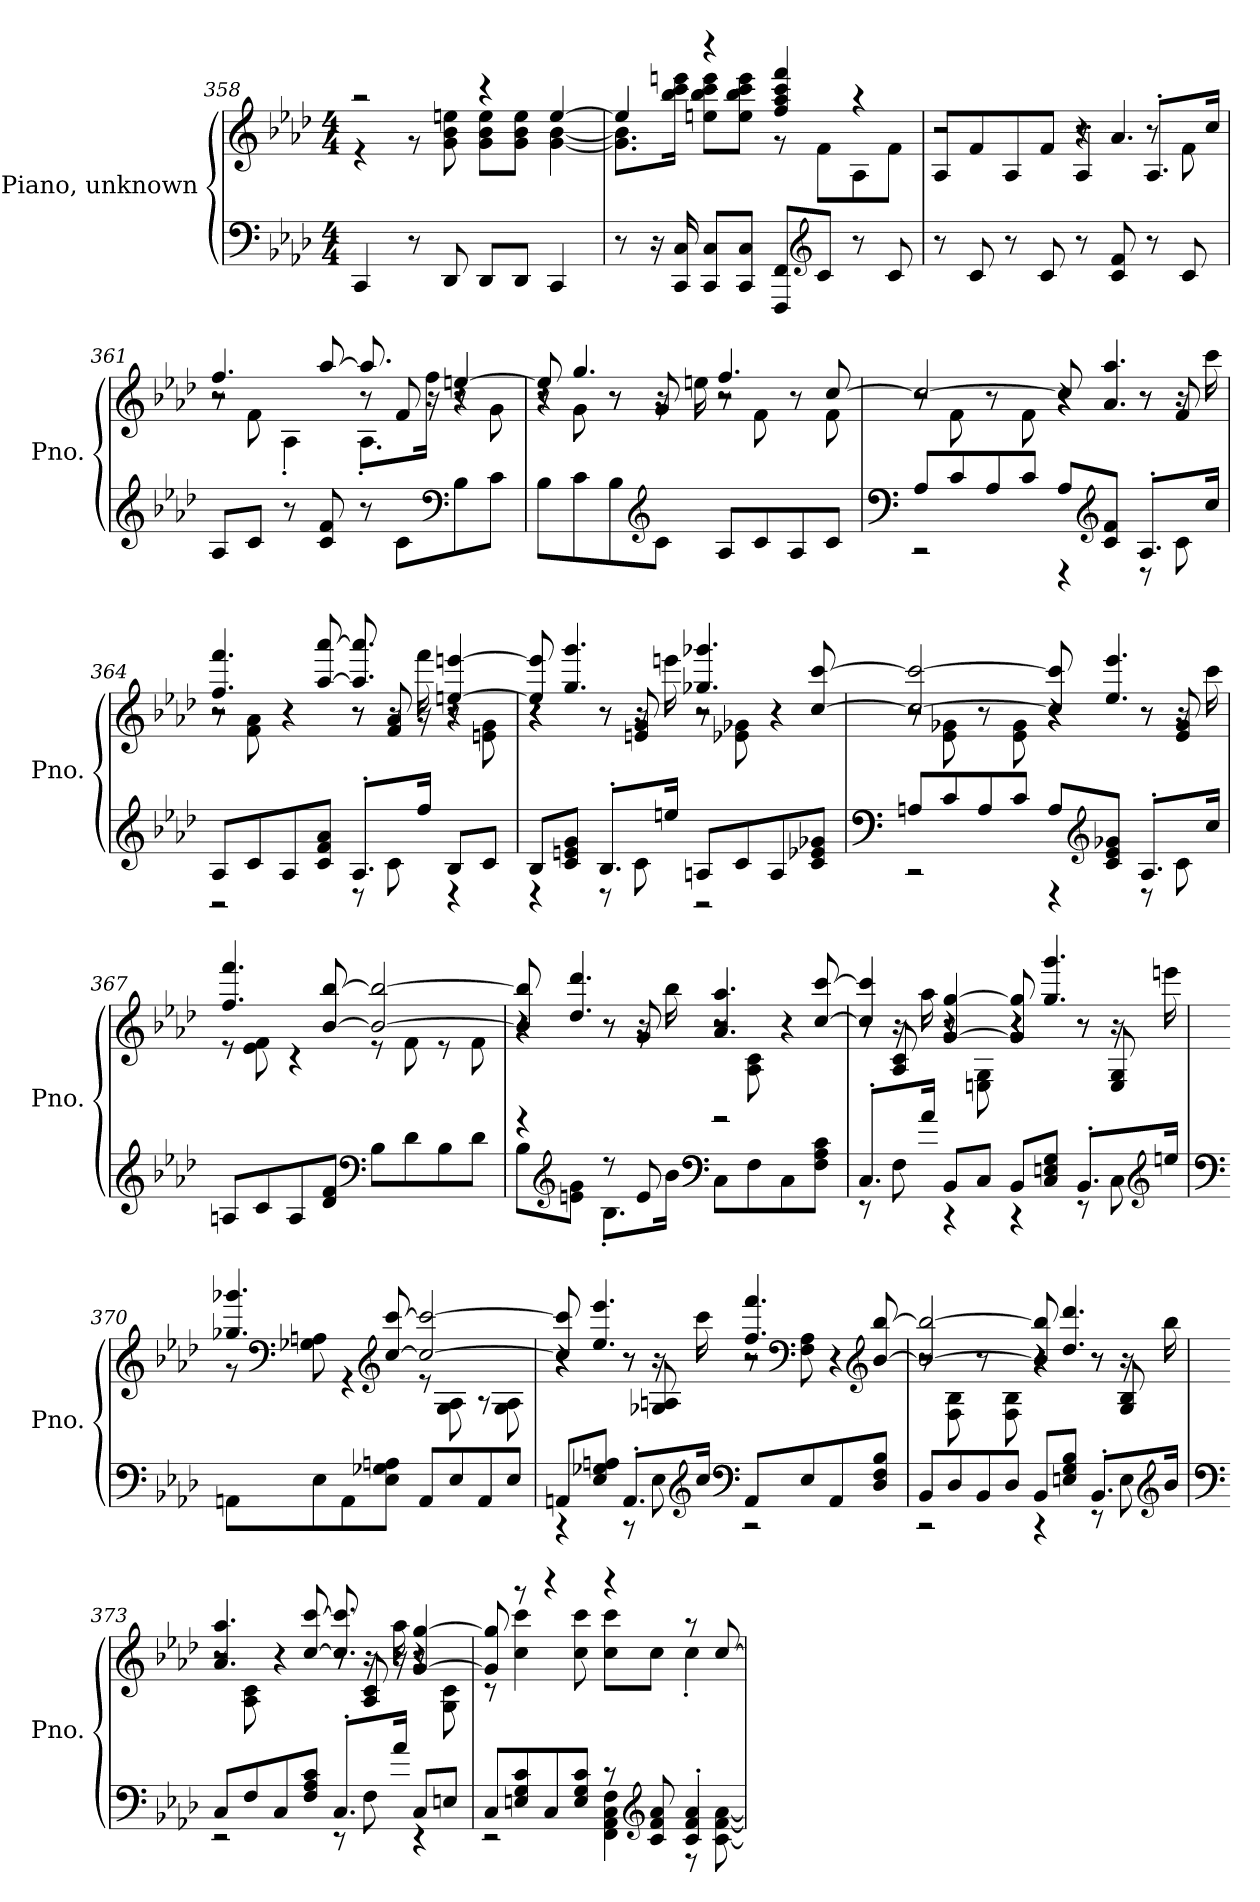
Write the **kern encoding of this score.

**kern	**kern
*part1	*part1
*staff2	*staff1
*I"Piano, unknown	*
*I'Pno.	*
*clefF4	*clefG2
*k[b-e-a-d-]	*k[b-e-a-d-]
*M4/4	*M4/4
=358	=358
*	*^
4CC/	2r	4r
8r	.	8r
8DD-/	.	8g\ 8b-\ 8een\
8DD-/L	4r	8g\ 8b-\ 8ee\L
8DD-/J	.	8g\ 8b-\ 8ee\J
4CC/	[4ee/	[4g\ [4b-\
=359	=359	=359
8r	4ee/]	8.g\] 8.b-\]L
16r	.	.
16CC/ 16C/	.	16bb-\ 16ccc\ 16eeen\Jk
8CC/ 8C/L	4r	8een\ 8bb-\ 8ccc\ 8eee\L
8CC/ 8C/J	.	8ee\ 8bb-\ 8ccc\ 8eee\J
8FFF/ 8FF/L	4ff/ 4aa-/ 4ccc/ 4fff/	8r
*clefG2	*	*
8c/J	.	8f\L
8r	4r	8A-\
8c/	.	8f\J
!!LO:LB:g=z
=360	=360	=360
*	*	*^
8r	2r	2r	8A-/L
8c/	.	.	8f/
8r	.	.	8A-/
8c/	.	.	8f/J
8r	8r	4r	4A-'/
8c/ 8f/	4.a-/	.	.
8r	.	8r	8.A-'/L
8c/	.	8f\	.
.	.	.	16cc/Jk
=361	=361	=361	=361
8A-/L	4.ff/	8r	2r
8c/J	.	8f\	.
8r	.	4A-'\	.
8c/ 8f/	[8aa-/	.	.
8r	8.aa-/]	8.A-'\L	8r
8c\L	.	.	8f/
.	16r	16ff\Jk	.
*clefF4	*	*	*
8B-\	[4een/	8r	4r
8c\J	.	8g\	.
=362	=362	=362	=362
8B-\L	8ee/]	8r	4r
8c\	4.gg/	8g\	.
8B-\	.	8r	8r
*clefG2	*	*	*
8c\J	.	16r	8g/
.	.	16een\	.
8A-/L	4.ff/	8r	2r
8c/	.	8f\	.
8A-/	.	8r	.
8c/J	[8cc/	8f\	.
!!LO:LB:g=z	!!	!!
=363	=363	=363	=363
*clefF4	*	*	*
*^	*	*	*
8A-/L	2r	2cc/_	8r	2r
8c/	.	.	8f\	.
8A-/	.	.	8r	.
8c/J	.	.	8f\	.
8A-/L	4r	8cc/]	4r	4r
*clefG2	*	*	*	*
8c/ 8f/J	.	4.a-/ 4.aa-/	.	.
8.A-'/L	8r	.	8r	8r
.	8c\	.	16r	8f/
16cc/Jk	.	.	16ccc\	.
=364	=364	=364	=364	=364
8A-/L	2r	4.ff/ 4.fff/	8r	2r
8c/	.	.	8f\ 8a-\	.
8A-/	.	.	4r	.
8c/ 8f/ 8a-/J	.	[8aa-/ [8aaa-/	.	.
8.A-'/L	8r	8.aa-/] 8.aaa-/]	8r	8r
.	8c\	.	16r	8f/ 8a-/
16ff/Jk	.	16r	16fff\	.
8B-/L	4r	[4een/ [4eeen/	8r	4r
8c/J	.	.	8en\ 8g\	.
!!LO:LB:g=z	!!	!!
=365	=365	=365	=365	=365
8B-/L	4r	8ee/] 8eee/]	4r	4r
8c/ 8en/ 8g/J	.	4.gg/ 4.ggg/	.	.
8.B-'/L	8r	.	8r	8r
.	8c\	.	16r	8en/ 8g/
16een/Jk	.	.	16eeen\	.
8An/L	2r	4.gg-X/ 4.ggg-X/	8r	2r
8c/	.	.	8e-X\ 8g-X\	.
8A/	.	.	4r	.
8c/ 8e-X/ 8g-X/J	.	[8cc/ [8ccc/	.	.
=366	=366	=366	=366	=366
*clefF4	*	*	*	*
8An/L	2r	2cc/_ 2ccc/_	8r	2r
8c/	.	.	8e-\ 8g-X\	.
8A/	.	.	8r	.
8c/J	.	.	8e-\ 8g-\	.
8A/L	4r	8cc/] 8ccc/]	4r	4r
*clefG2	*	*	*	*
8c/ 8e-/ 8g-X/J	.	4.ee-/ 4.eee-/	.	.
8.A'/L	8r	.	8r	8r
.	8c\	.	16r	8e-/ 8g-/
16cc/Jk	.	.	16ccc\	.
*v	*v	*	*	*
*	*	*v	*v
!!LO:LB:g=z
=367	=367	=367
8An/L	4.ff/ 4.fff/	8r
8c/	.	8e-\ 8f\
8A/	.	4r
8d-/ 8f/J	[8b-/ [8bb-/	.
*clefF4	*	*
8B-\L	2b-/_ 2bb-/_	8r
8d-\	.	8f\
8B-\	.	8r
8d-\J	.	8f\
=368	=368	=368
*^	*	*^
4r	8B-\L	8b-/] 8bb-/]	4r	4r
*clefG2	*	*	*	*
.	8en\ 8g\J	4.dd-/ 4.ddd-/	.	.
8r	8.B-'\L	.	8r	8r
8e/	.	.	16r	8g/
.	16b-\Jk	.	16bb-\	.
*clefF4	*	*	*	*
2r	8C\L	4.a-/ 4.aa-/	8r	2r
.	8F\	.	8A-\ 8c\	.
.	8C\	.	4r	.
.	8F\ 8A-\ 8c\J	[8cc/ [8ccc/	.	.
!!LO:LB:g=z	!!	!!
=369	=369	=369	=369	=369
8.C'/L	8r	4cc/] 4ccc/]	8r	8r
.	8F\	.	16r	8A-/ 8c/
16a-/Jk	.	.	16aa-\	.
8BB-/L	4r	[4g/ [4gg/	8r	4r
8C/J	.	.	8En\ 8G\	.
8BB-/L	4r	8g/] 8gg/]	4r	4r
8C/ 8En/ 8G/J	.	4.gg/ 4.ggg/	.	.
8.BB-'/L	8r	.	8r	8r
.	8C\	.	16r	8E/ 8G/
*clefG2	*	*	*	*
16een/Jk	.	.	16eeen\	.
*v	*v	*	*	*
*	*v	*v	*v
=370	=370
*clefF4	*
*	*^
8AAn\L	4.gg-X/ 4.ggg-X/	8r
*	*clefF4	*
8E-\	.	8G-X\ 8An\
8AA\	.	4r
*	*clefG2	*
8E-\ 8G-X\ 8An\J	[8cc/ [8ccc/	.
8AA/L	2cc/_ 2ccc/_	8r
8E-/	.	8G-\ 8A\
8AA/	.	8r
8E-/J	.	8G-\ 8A\
!!LO:PB:g=z
=371	=371	=371
*^	*	*^
8AAn/L	4r	8cc/] 8ccc/]	4r	4r
8E-/ 8G-X/ 8An/J	.	4.ee-/ 4.eee-/	.	.
8.AA'/L	8r	.	8r	8r
.	8E-\	.	16r	8G-X/ 8An/
*clefG2	*	*	*	*
16cc/Jk	.	.	16ccc\	.
*clefF4	*	*	*	*
8AA/L	2r	4.ff/ 4.fff/	8r	2r
*	*	*clefF4	*	*
8E-/	.	.	8F\ 8A\	.
8AA/	.	.	4r	.
*	*	*clefG2	*	*
8D-/ 8F/ 8B-/J	.	[8b-/ [8bb-/	.	.
=372	=372	=372	=372	=372
8BB-/L	2r	2b-/_ 2bb-/_	8r	2r
8D-/	.	.	8F\ 8B-\	.
8BB-/	.	.	8r	.
8D-/J	.	.	8F\ 8B-\	.
8BB-/L	4r	8b-/] 8bb-/]	4r	4r
8En/ 8G/ 8B-/J	.	4.dd-/ 4.ddd-/	.	.
8.BB-'/L	8r	.	8r	8r
.	8E\	.	16r	8G/ 8B-/
*clefG2	*	*	*	*
16b-/Jk	.	.	16bb-\	.
!!LO:LB:g=z	!!	!!
=373	=373	=373	=373	=373
*clefF4	*	*	*	*
8C/L	2r	4.a-/ 4.aa-/	8r	2r
8F/	.	.	8A-\ 8c\	.
8C/	.	.	4r	.
8F/ 8A-/ 8c/J	.	[8cc/ [8ccc/	.	.
8.C'/L	8r	8.cc/] 8.ccc/]	8r	8r
.	8F\	.	16r	8A-/ 8c/
16a-/Jk	.	16r	16aa-\	.
8C/L	4r	[4g/ [4gg/	8r	4r
8En/J	.	.	8G\ 8c\	.
*	*	*	*v	*v
=374	=374	=374	=374
8C/L	2r	8g/] 8gg/]	8r
8En/ 8G/ 8c/	.	8r	4cc\ 4ccc\
8C/	.	4r	.
8E/ 8G/ 8c/J	.	.	8cc\ 8ccc\
8r	4FF\ 4AA-\ 4C\ 4F\	4r	8cc\ 8ccc\L
*clefG2	*	*	*
8c/ 8f/ 8a-/	.	.	8cc\J
4c/' 4f/' 4a-/'	8r	8r	4cc'\
.	[8c\ [8f\ [8a-\	[8cc/	.
*v	*v	*	*
*	*v	*v
=	=
*-	*-
